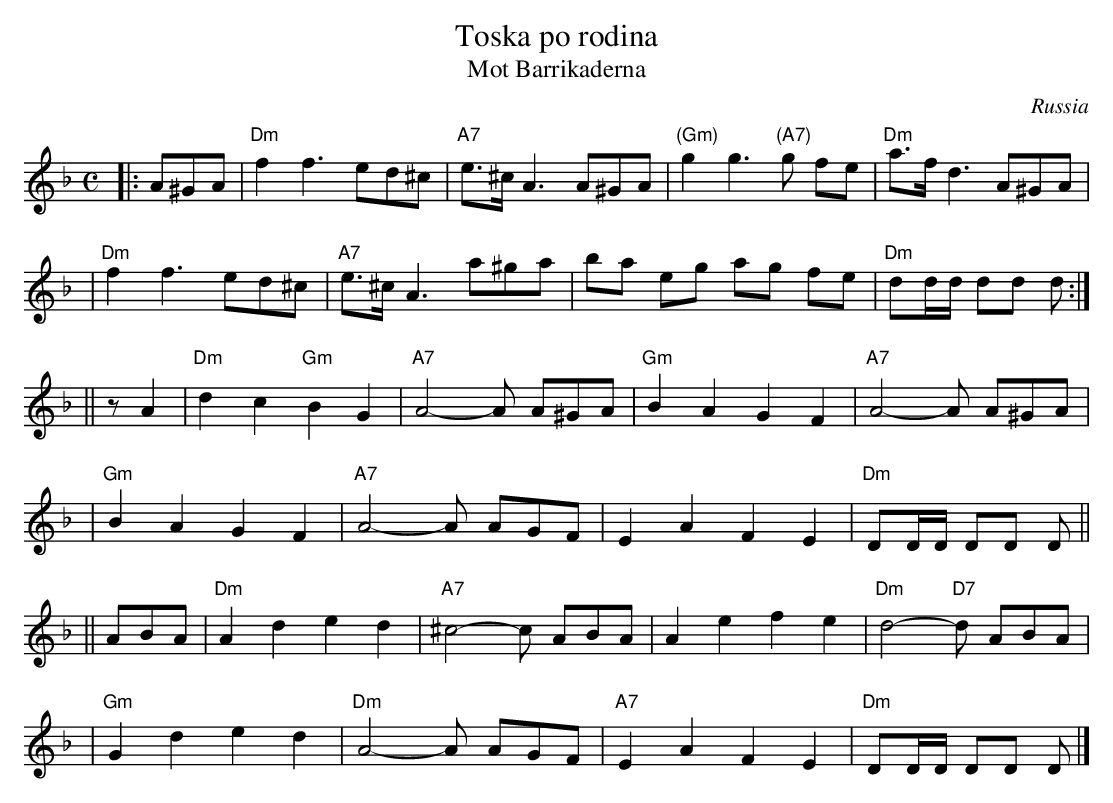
X:1
T: Toska po rodina
T: Mot Barrikaderna
O: Russia
M: C
L: 1/8
K: Dm
|: A^GA \
| "Dm"f2 f3 ed^c | "A7"e>^c A3 A^GA | "(Gm)"g2 g3 "(A7)"g fe | "Dm"a>f d3 A^GA |
| "Dm"f2 f3 ed^c | "A7"e>^c A3 a^ga | ba eg ag fe | "Dm"dd/d/ dd d :|
|| z A2 \
| "Dm"d2 c2 "Gm"B2 G2 | "A7"A4- A A^GA | "Gm"B2 A2 G2 F2 | "A7"A4- A A^GA |
| "Gm"B2 A2 G2 F2 | "A7"A4- A AGF | E2 A2 F2 E2 | "Dm"DD/D/ DD D ||
|| ABA \
| "Dm"A2 d2 e2 d2 | "A7"^c4- c ABA | A2 e2 f2 e2 | "Dm"d4- "D7"d ABA |
| "Gm"G2 d2 e2 d2 | "Dm"A4- A AGF | "A7"E2 A2 F2 E2 | "Dm"DD/D/ DD D |]
